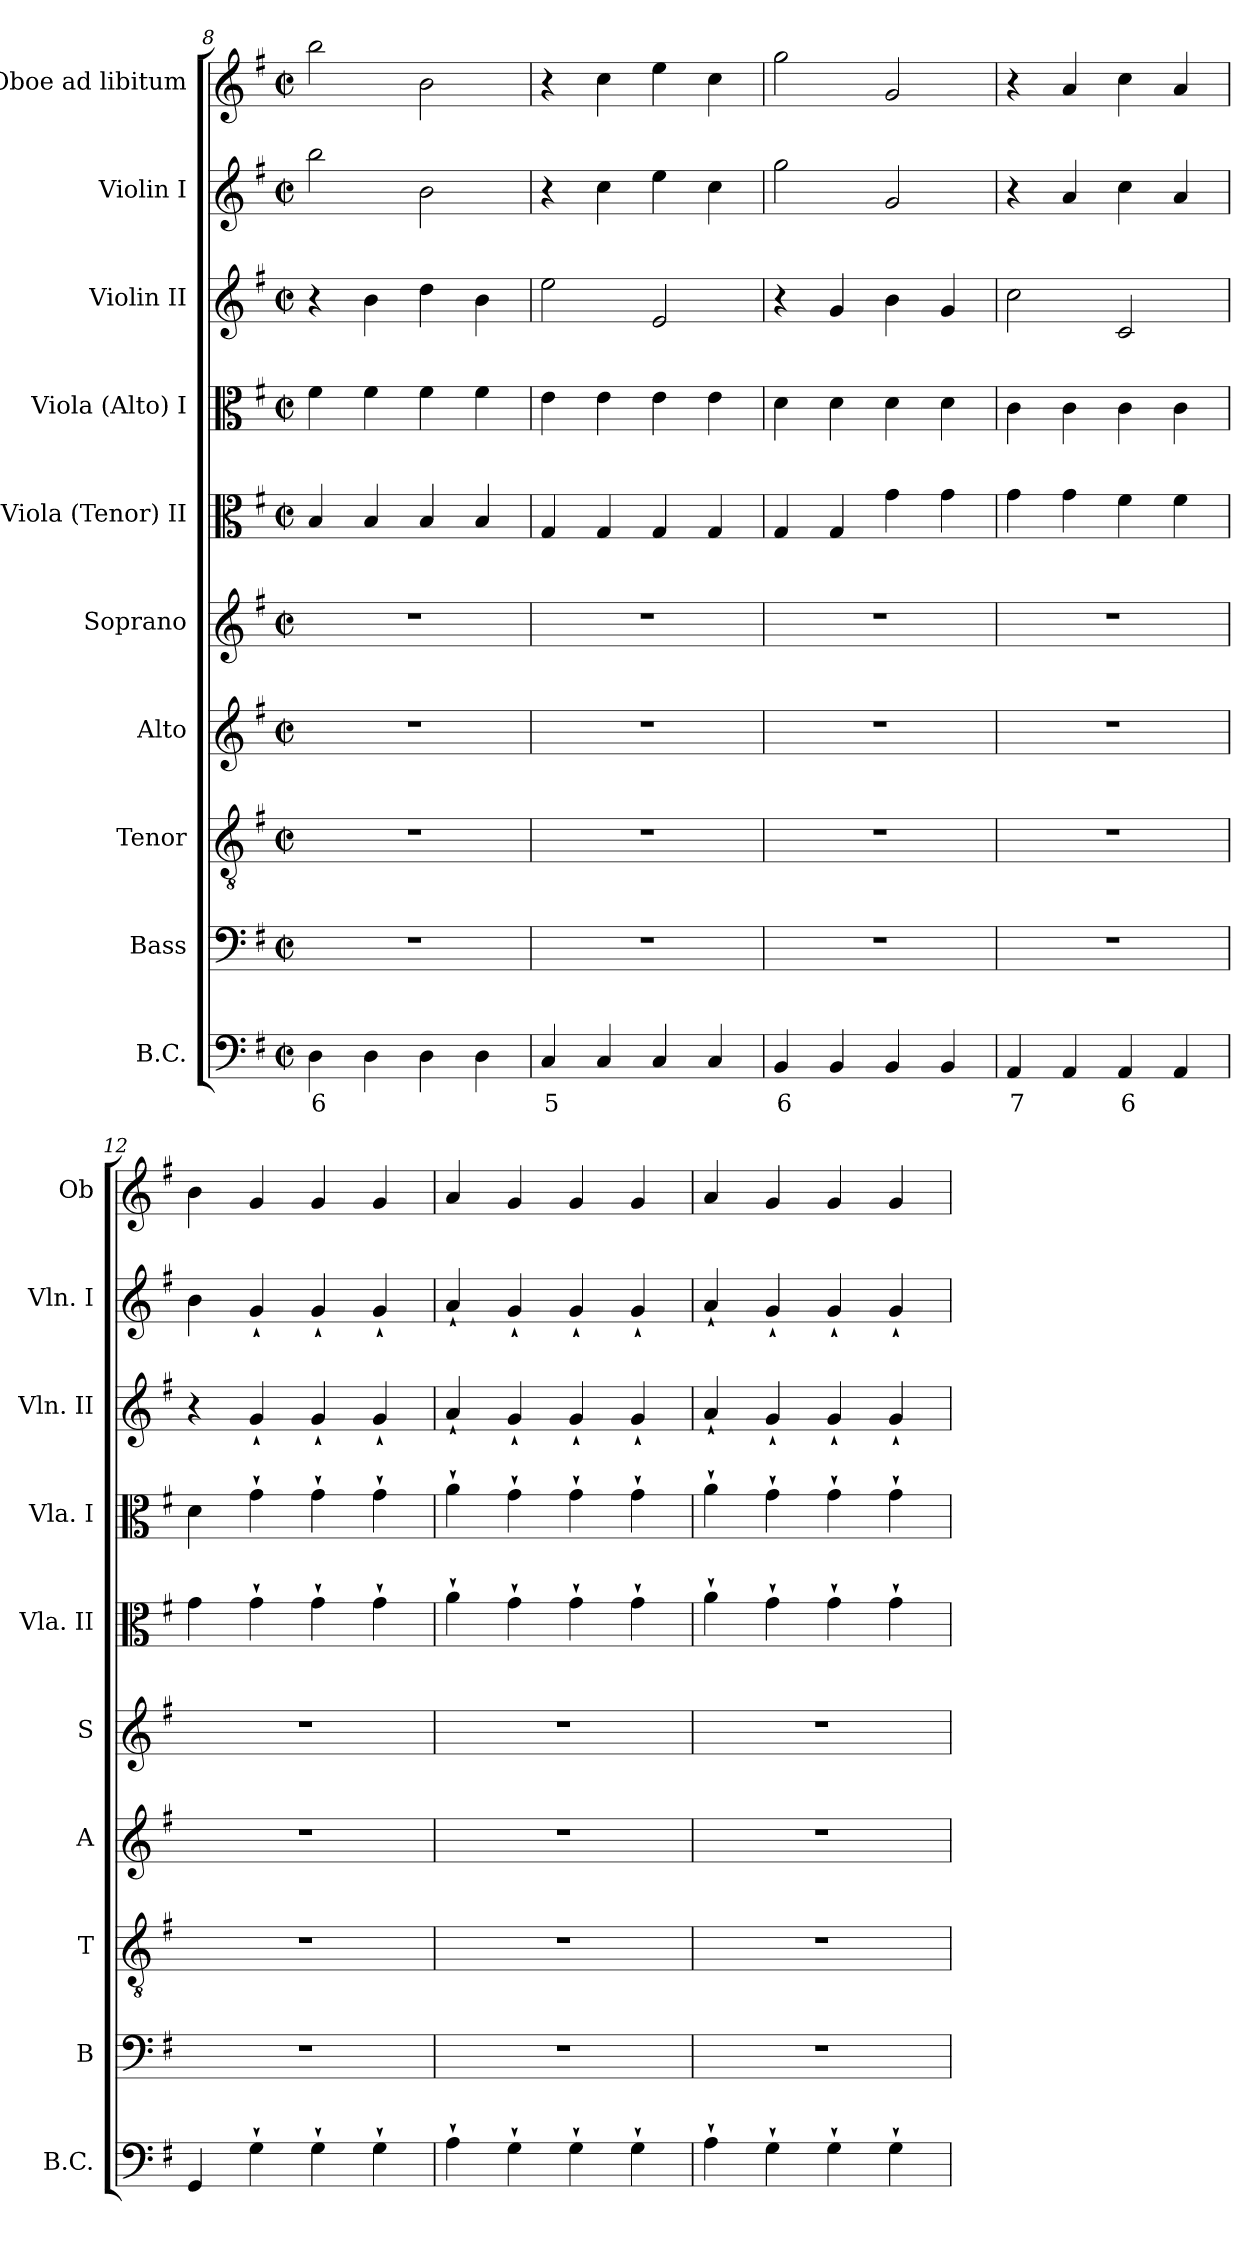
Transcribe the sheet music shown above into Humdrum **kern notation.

**kern	**text	**kern	**kern	**kern	**kern	**kern	**kern	**kern	**kern	**kern
*part10	*part10	*part9	*part8	*part7	*part6	*part5	*part4	*part3	*part2	*part1
*staff10	*staff10	*staff9	*staff8	*staff7	*staff6	*staff5	*staff4	*staff3	*staff2	*staff1
*I"B.C.	*	*I"Bass	*I"Tenor	*I"Alto	*I"Soprano	*I"Viola (Tenor) II	*I"Viola (Alto) I	*I"Violin II	*I"Violin I	*I"Oboe ad libitum
*I'B.C.	*	*I'B	*I'T	*I'A	*I'S	*I'Vla. II	*I'Vla. I	*I'Vln. II	*I'Vln. I	*I'Ob
*clefF4	*	*clefF4	*clefGv2	*clefG2	*clefG2	*clefC3	*clefC3	*clefG2	*clefG2	*clefG2
*k[f#]	*	*k[f#]	*k[f#]	*k[f#]	*k[f#]	*k[f#]	*k[f#]	*k[f#]	*k[f#]	*k[f#]
*G:	*	*G:	*G:	*G:	*G:	*G:	*G:	*G:	*G:	*G:
*M2/2	*	*M2/2	*M2/2	*M2/2	*M2/2	*M2/2	*M2/2	*M2/2	*M2/2	*M2/2
*met(c|)	*	*met(c|)	*met(c|)	*met(c|)	*met(c|)	*met(c|)	*met(c|)	*met(c|)	*met(c|)	*met(c|)
=8	=8	=8	=8	=8	=8	=8	=8	=8	=8	=8
!	!LO:LY:b	!	!	!	!	!	!	!	!	!
4D\	6	1r	1r	1r	1r	4B/	4f#\	4r	2bb\	2bb\
4D\	.	.	.	.	.	4B/	4f#\	4b\	.	.
4D\	.	.	.	.	.	4B/	4f#\	4dd\	2b\	2b\
4D\	.	.	.	.	.	4B/	4f#\	4b\	.	.
=9	=9	=9	=9	=9	=9	=9	=9	=9	=9	=9
!	!LO:LY:b	!	!	!	!	!	!	!	!	!
4C/	5	1r	1r	1r	1r	4G/	4e\	2ee\	4r	4r
4C/	.	.	.	.	.	4G/	4e\	.	4cc\	4cc\
4C/	.	.	.	.	.	4G/	4e\	2e/	4ee\	4ee\
4C/	.	.	.	.	.	4G/	4e\	.	4cc\	4cc\
=10	=10	=10	=10	=10	=10	=10	=10	=10	=10	=10
!	!LO:LY:b	!	!	!	!	!	!	!	!	!
4BB/	6	1r	1r	1r	1r	4G/	4d\	4r	2gg\	2gg\
4BB/	.	.	.	.	.	4G/	4d\	4g/	.	.
4BB/	.	.	.	.	.	4g\	4d\	4b\	2g/	2g/
4BB/	.	.	.	.	.	4g\	4d\	4g/	.	.
=11	=11	=11	=11	=11	=11	=11	=11	=11	=11	=11
!	!LO:LY:b	!	!	!	!	!	!	!	!	!
4AA/	7	1r	1r	1r	1r	4g\	4c\	2cc\	4r	4r
4AA/	.	.	.	.	.	4g\	4c\	.	4a/	4a/
!	!LO:LY:b	!	!	!	!	!	!	!	!	!
4AA/	6	.	.	.	.	4f#\	4c\	2c/	4cc\	4cc\
4AA/	.	.	.	.	.	4f#\	4c\	.	4a/	4a/
!!LO:PB:g=z
=12	=12	=12	=12	=12	=12	=12	=12	=12	=12	=12
4GG/	.	1r	1r	1r	1r	4g\	4d\	4r	4b\	4b\
4G`>\	.	.	.	.	.	4g`>\	4g`>\	4g`</	4g`</	4g/
4G`>\	.	.	.	.	.	4g`>\	4g`>\	4g`</	4g`</	4g/
4G`>\	.	.	.	.	.	4g`>\	4g`>\	4g`</	4g`</	4g/
=13	=13	=13	=13	=13	=13	=13	=13	=13	=13	=13
4A`>\	.	1r	1r	1r	1r	4a`>\	4a`>\	4a`</	4a`</	4a/
4G`>\	.	.	.	.	.	4g`>\	4g`>\	4g`</	4g`</	4g/
4G`>\	.	.	.	.	.	4g`>\	4g`>\	4g`</	4g`</	4g/
4G`>\	.	.	.	.	.	4g`>\	4g`>\	4g`</	4g`</	4g/
=14	=14	=14	=14	=14	=14	=14	=14	=14	=14	=14
4A`>\	.	1r	1r	1r	1r	4a`>\	4a`>\	4a`</	4a`</	4a/
4G`>\	.	.	.	.	.	4g`>\	4g`>\	4g`</	4g`</	4g/
4G`>\	.	.	.	.	.	4g`>\	4g`>\	4g`</	4g`</	4g/
4G`>\	.	.	.	.	.	4g`>\	4g`>\	4g`</	4g`</	4g/
=	=	=	=	=	=	=	=	=	=	=
*-	*-	*-	*-	*-	*-	*-	*-	*-	*-	*-
